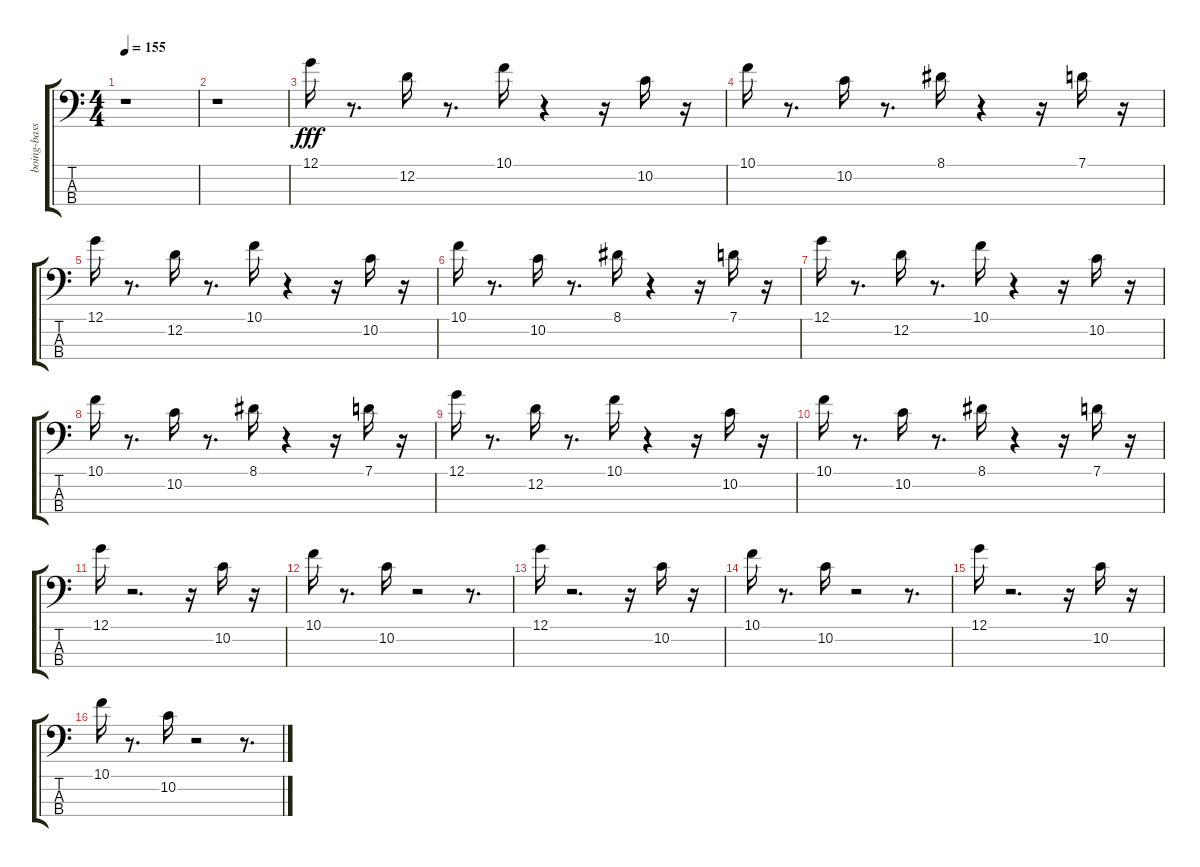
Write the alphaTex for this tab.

\track ("boing-bass / diggeridoo!" "boing-bass") {instrument synthbass1}
\staff {score tabs}
\tuning (G2 D2 A1 E1) {hide}
\ts (4 4)
\tempo 155
\clef f4
\ks c
r.1{dy ff} |
r.1 |
12.1.16{dy fff} r.8{d} 12.2.16 r.8{d} 10.1.16 r.4 r.16 10.2.16 r.16 |
10.1.16 r.8{d} 10.2.16 r.8{d} 8.1.16 r.4 r.16 7.1.16 r.16 |
12.1.16 r.8{d} 12.2.16 r.8{d} 10.1.16 r.4 r.16 10.2.16 r.16 |
10.1.16 r.8{d} 10.2.16 r.8{d} 8.1.16 r.4 r.16 7.1.16 r.16 |
12.1.16 r.8{d} 12.2.16 r.8{d} 10.1.16 r.4 r.16 10.2.16 r.16 |
10.1.16 r.8{d} 10.2.16 r.8{d} 8.1.16 r.4 r.16 7.1.16 r.16 |
12.1.16 r.8{d} 12.2.16 r.8{d} 10.1.16 r.4 r.16 10.2.16 r.16 |
10.1.16 r.8{d} 10.2.16 r.8{d} 8.1.16 r.4 r.16 7.1.16 r.16 |
12.1.16 r.2{d} r.16 10.2.16 r.16 |
10.1.16 r.8{d} 10.2.16 r.2 r.8{d} |
12.1.16 r.2{d} r.16 10.2.16 r.16 |
10.1.16 r.8{d} 10.2.16 r.2 r.8{d} |
12.1.16 r.2{d} r.16 10.2.16 r.16 |
10.1.16 r.8{d} 10.2.16 r.2 r.8{d}
